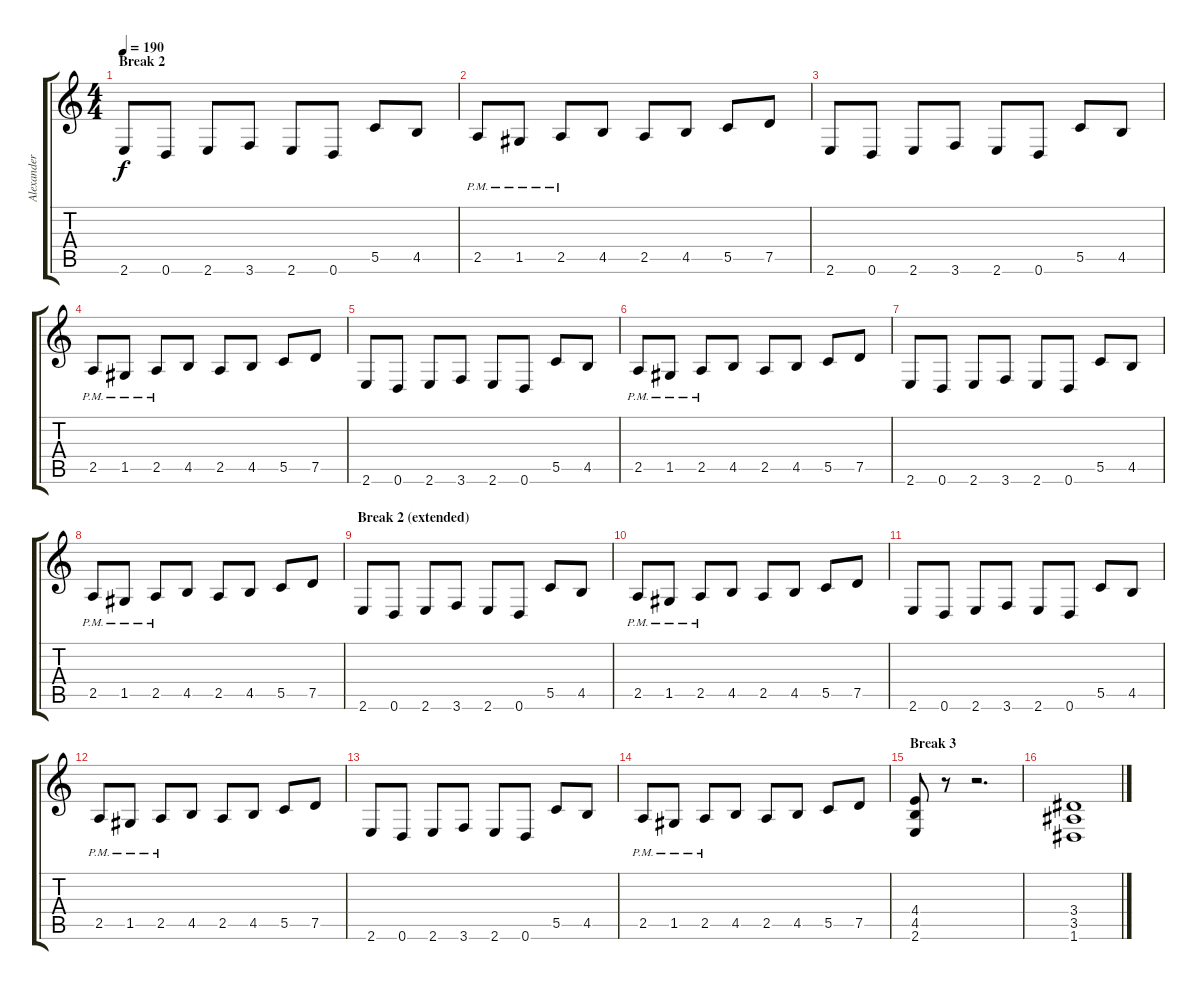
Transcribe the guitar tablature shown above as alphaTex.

\track ("Alexander Kuoppala (Rhythm Guitar)" "Alexander ") {instrument overdrivenguitar}
\staff {score tabs}
\tuning (D4 A3 F3 C3 G2 D2) {hide}
\ts (4 4)
\section ("" "Break 2")
\tempo 190
\clef g2
\ks c
2.6.8{dy f} 0.6.8 2.6.8 3.6.8 2.6.8 0.6.8 5.5.8 4.5.8 |
2.5{pm}.8 1.5{pm}.8 2.5{pm}.8 4.5.8 2.5.8 4.5.8 5.5.8 7.5.8 |
2.6.8 0.6.8 2.6.8 3.6.8 2.6.8 0.6.8 5.5.8 4.5.8 |
2.5{pm}.8 1.5{pm}.8 2.5{pm}.8 4.5.8 2.5.8 4.5.8 5.5.8 7.5.8 |
2.6.8 0.6.8 2.6.8 3.6.8 2.6.8 0.6.8 5.5.8 4.5.8 |
2.5{pm}.8 1.5{pm}.8 2.5{pm}.8 4.5.8 2.5.8 4.5.8 5.5.8 7.5.8 |
2.6.8 0.6.8 2.6.8 3.6.8 2.6.8 0.6.8 5.5.8 4.5.8 |
2.5{pm}.8 1.5{pm}.8 2.5{pm}.8 4.5.8 2.5.8 4.5.8 5.5.8 7.5.8 |
\section ("" "Break 2 (extended)")
2.6.8 0.6.8 2.6.8 3.6.8 2.6.8 0.6.8 5.5.8 4.5.8 |
2.5{pm}.8 1.5{pm}.8 2.5{pm}.8 4.5.8 2.5.8 4.5.8 5.5.8 7.5.8 |
2.6.8 0.6.8 2.6.8 3.6.8 2.6.8 0.6.8 5.5.8 4.5.8 |
2.5{pm}.8 1.5{pm}.8 2.5{pm}.8 4.5.8 2.5.8 4.5.8 5.5.8 7.5.8 |
2.6.8 0.6.8 2.6.8 3.6.8 2.6.8 0.6.8 5.5.8 4.5.8 |
2.5{pm}.8 1.5{pm}.8 2.5{pm}.8 4.5.8 2.5.8 4.5.8 5.5.8 7.5.8 |
\section ("" "Break 3")
(4.4 4.5 2.6).8 r.8 r.2{d} |
(3.4 3.5 1.6).1
